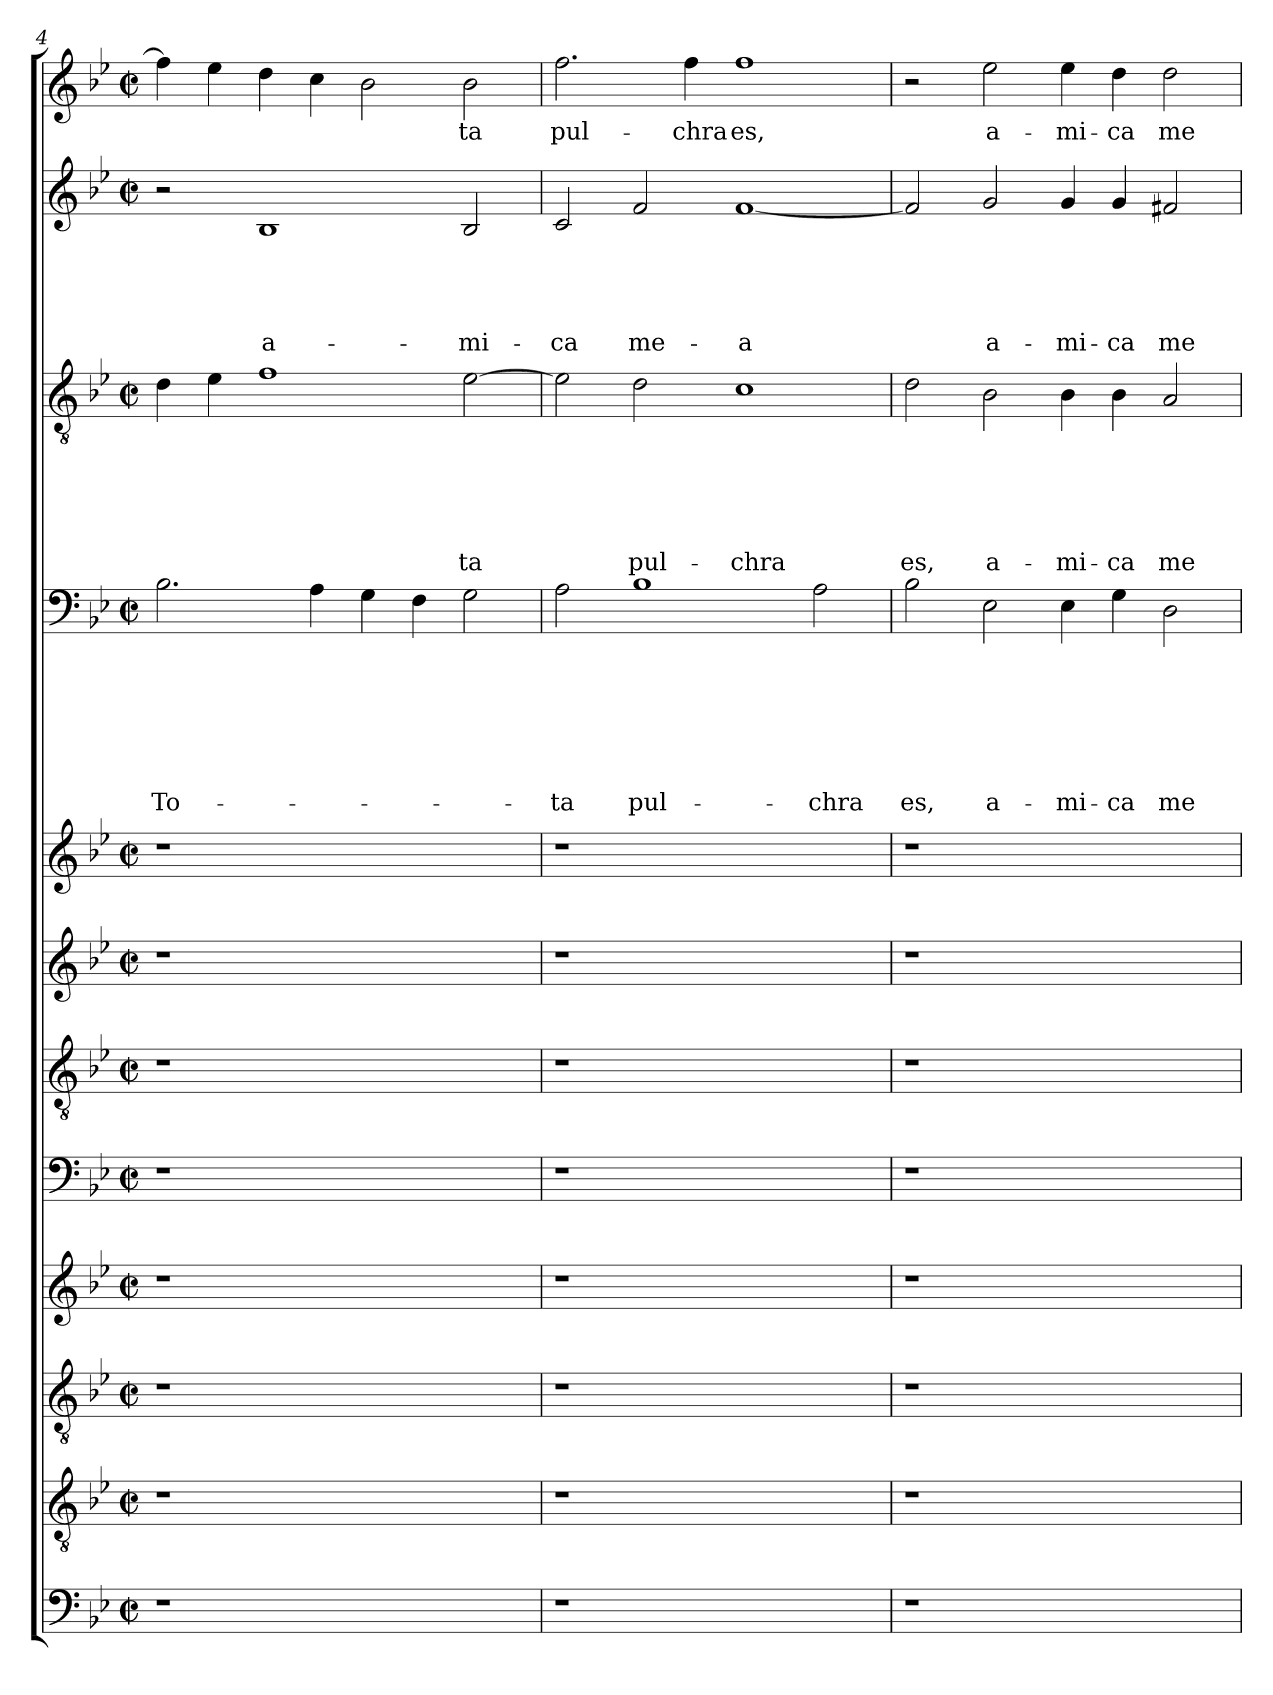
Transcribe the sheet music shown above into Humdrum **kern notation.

**kern	**kern	**kern	**kern	**kern	**kern	**kern	**kern	**kern	**text	**text	**text	**text	**text	**text	**text	**kern	**text	**text	**text	**text	**text	**text	**kern	**text	**text	**text	**text	**text	**kern	**text
*part12	*part11	*part10	*part9	*part8	*part7	*part6	*part5	*part4	*part4	*part4	*part4	*part4	*part4	*part4	*part4	*part3	*part3	*part3	*part3	*part3	*part3	*part3	*part2	*part2	*part2	*part2	*part2	*part2	*part1	*part1
*staff12	*staff11	*staff10	*staff9	*staff8	*staff7	*staff6	*staff5	*staff4	*staff4	*staff4	*staff4	*staff4	*staff4	*staff4	*staff4	*staff3	*staff3	*staff3	*staff3	*staff3	*staff3	*staff3	*staff2	*staff2	*staff2	*staff2	*staff2	*staff2	*staff1	*staff1
*clefF4	*clefGv2	*clefGv2	*clefG2	*clefF4	*clefGv2	*clefG2	*clefG2	*clefF4	*	*	*	*	*	*	*	*clefGv2	*	*	*	*	*	*	*clefG2	*	*	*	*	*	*clefG2	*
*k[b-e-]	*k[b-e-]	*k[b-e-]	*k[b-e-]	*k[b-e-]	*k[b-e-]	*k[b-e-]	*k[b-e-]	*k[b-e-]	*	*	*	*	*	*	*	*k[b-e-]	*	*	*	*	*	*	*k[b-e-]	*	*	*	*	*	*k[b-e-]	*
*B-:	*B-:	*B-:	*B-:	*B-:	*B-:	*B-:	*B-:	*B-:	*	*	*	*	*	*	*	*B-:	*	*	*	*	*	*	*B-:	*	*	*	*	*	*B-:	*
*M2/2	*M2/2	*M2/2	*M2/2	*M2/2	*M2/2	*M2/2	*M2/2	*M2/2	*	*	*	*	*	*	*	*M2/2	*	*	*	*	*	*	*M2/2	*	*	*	*	*	*M2/2	*
*met(c|)	*met(c|)	*met(c|)	*met(c|)	*met(c|)	*met(c|)	*met(c|)	*met(c|)	*met(c|)	*	*	*	*	*	*	*	*met(c|)	*	*	*	*	*	*	*met(c|)	*	*	*	*	*	*met(c|)	*
=4	=4	=4	=4	=4	=4	=4	=4	=4	=4	=4	=4	=4	=4	=4	=4	=4	=4	=4	=4	=4	=4	=4	=4	=4	=4	=4	=4	=4	=4	=4
1r	1r	1r	1r	1r	1r	1r	1r	2.B-\	.	.	.	.	.	.	To-	4d\	.	.	.	.	.	.	2r	.	.	.	.	.	4ff\]	.
.	.	.	.	.	.	.	.	.	.	.	.	.	.	.	.	4e-\	.	.	.	.	.	.	.	.	.	.	.	.	4ee-\	.
.	.	.	.	.	.	.	.	.	.	.	.	.	.	.	.	1f	.	.	.	.	.	.	1B-	.	.	.	.	a-	4dd\	.
.	.	.	.	.	.	.	.	4A\	.	.	.	.	.	.	.	.	.	.	.	.	.	.	.	.	.	.	.	.	4cc\	.
1ryy	1ryy	1ryy	1ryy	1ryy	1ryy	1ryy	1ryy	4G\	.	.	.	.	.	.	.	.	.	.	.	.	.	.	.	.	.	.	.	.	2b-\	.
.	.	.	.	.	.	.	.	4F\	.	.	.	.	.	.	.	.	.	.	.	.	.	.	.	.	.	.	.	.	.	.
.	.	.	.	.	.	.	.	2G\	.	.	.	.	.	.	.	[2e-\	.	.	.	.	.	-ta	2B-/	.	.	.	.	-mi-	2b-\	-ta
=5	=5	=5	=5	=5	=5	=5	=5	=5	=5	=5	=5	=5	=5	=5	=5	=5	=5	=5	=5	=5	=5	=5	=5	=5	=5	=5	=5	=5	=5	=5
1r	1r	1r	1r	1r	1r	1r	1r	2A\	.	.	.	.	.	.	-ta	2e-\]	.	.	.	.	.	.	2c/	.	.	.	.	-ca	2.ff\	pul-
.	.	.	.	.	.	.	.	1B-	.	.	.	.	.	.	pul-	2d\	.	.	.	.	.	pul-	2f/	.	.	.	.	me-	.	.
.	.	.	.	.	.	.	.	.	.	.	.	.	.	.	.	.	.	.	.	.	.	.	.	.	.	.	.	.	4ff\	-chra
1ryy	1ryy	1ryy	1ryy	1ryy	1ryy	1ryy	1ryy	.	.	.	.	.	.	.	.	1c	.	.	.	.	.	-chra	[1f	.	.	.	.	-a	1ff	es,
.	.	.	.	.	.	.	.	2A\	.	.	.	.	.	.	-chra	.	.	.	.	.	.	.	.	.	.	.	.	.	.	.
=6	=6	=6	=6	=6	=6	=6	=6	=6	=6	=6	=6	=6	=6	=6	=6	=6	=6	=6	=6	=6	=6	=6	=6	=6	=6	=6	=6	=6	=6	=6
1r	1r	1r	1r	1r	1r	1r	1r	2B-\	.	.	.	.	.	.	es,	2d\	.	.	.	.	.	es,	2f/]	.	.	.	.	.	2r	.
.	.	.	.	.	.	.	.	2E-\	.	.	.	.	.	.	a-	2B-\	.	.	.	.	.	a-	2g/	.	.	.	.	a-	2ee-\	a-
1ryy	1ryy	1ryy	1ryy	1ryy	1ryy	1ryy	1ryy	4E-\	.	.	.	.	.	.	-mi-	4B-\	.	.	.	.	.	-mi-	4g/	.	.	.	.	-mi-	4ee-\	-mi-
.	.	.	.	.	.	.	.	4G\	.	.	.	.	.	.	-ca	4B-\	.	.	.	.	.	-ca	4g/	.	.	.	.	-ca	4dd\	-ca
.	.	.	.	.	.	.	.	2D\	.	.	.	.	.	.	me-	2A/	.	.	.	.	.	me-	2f#X/	.	.	.	.	me-	2dd\	me-
=	=	=	=	=	=	=	=	=	=	=	=	=	=	=	=	=	=	=	=	=	=	=	=	=	=	=	=	=	=	=
*-	*-	*-	*-	*-	*-	*-	*-	*-	*-	*-	*-	*-	*-	*-	*-	*-	*-	*-	*-	*-	*-	*-	*-	*-	*-	*-	*-	*-	*-	*-
